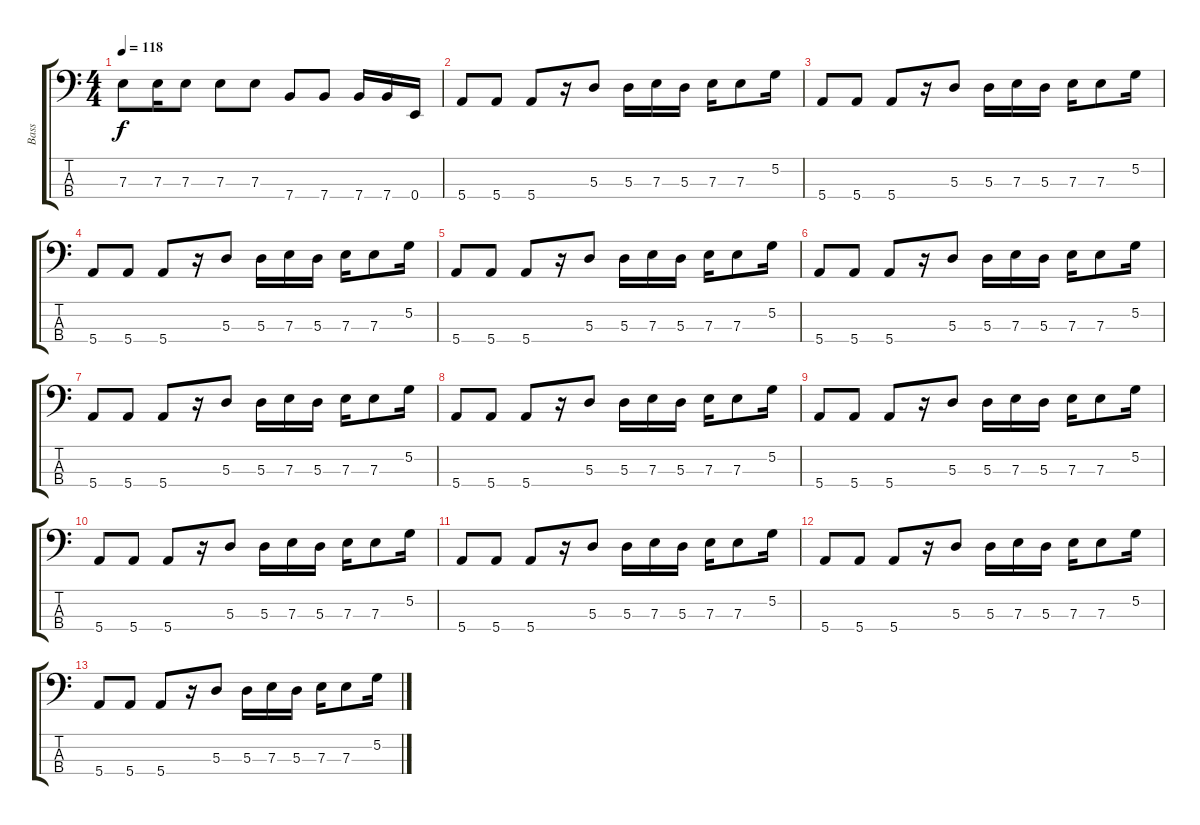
\track ("Bass" "Bass") {instrument electricbassfinger}
\staff {score tabs}
\tuning (G2 D2 A1 E1) {hide}
\ts (4 4)
\tempo 118
\clef f4
\ks c
7.3.8{dy f} 7.3.16 7.3.8 7.3.8 7.3.8 7.4.8 7.4.8 7.4.16 7.4.16 0.4.16 |
5.4.8 5.4.8 5.4.8 r.16 5.3.8 5.3.16 7.3.16 5.3.16 7.3.16 7.3.8 5.2.16 |
5.4.8 5.4.8 5.4.8 r.16 5.3.8 5.3.16 7.3.16 5.3.16 7.3.16 7.3.8 5.2.16 |
5.4.8 5.4.8 5.4.8 r.16 5.3.8 5.3.16 7.3.16 5.3.16 7.3.16 7.3.8 5.2.16 |
5.4.8 5.4.8 5.4.8 r.16 5.3.8 5.3.16 7.3.16 5.3.16 7.3.16 7.3.8 5.2.16 |
5.4.8 5.4.8 5.4.8 r.16 5.3.8 5.3.16 7.3.16 5.3.16 7.3.16 7.3.8 5.2.16 |
5.4.8 5.4.8 5.4.8 r.16 5.3.8 5.3.16 7.3.16 5.3.16 7.3.16 7.3.8 5.2.16 |
5.4.8 5.4.8 5.4.8 r.16 5.3.8 5.3.16 7.3.16 5.3.16 7.3.16 7.3.8 5.2.16 |
5.4.8 5.4.8 5.4.8 r.16 5.3.8 5.3.16 7.3.16 5.3.16 7.3.16 7.3.8 5.2.16 |
5.4.8 5.4.8 5.4.8 r.16 5.3.8 5.3.16 7.3.16 5.3.16 7.3.16 7.3.8 5.2.16 |
5.4.8 5.4.8 5.4.8 r.16 5.3.8 5.3.16 7.3.16 5.3.16 7.3.16 7.3.8 5.2.16 |
5.4.8 5.4.8 5.4.8 r.16 5.3.8 5.3.16 7.3.16 5.3.16 7.3.16 7.3.8 5.2.16 |
5.4.8 5.4.8 5.4.8 r.16 5.3.8 5.3.16 7.3.16 5.3.16 7.3.16 7.3.8 5.2.16
